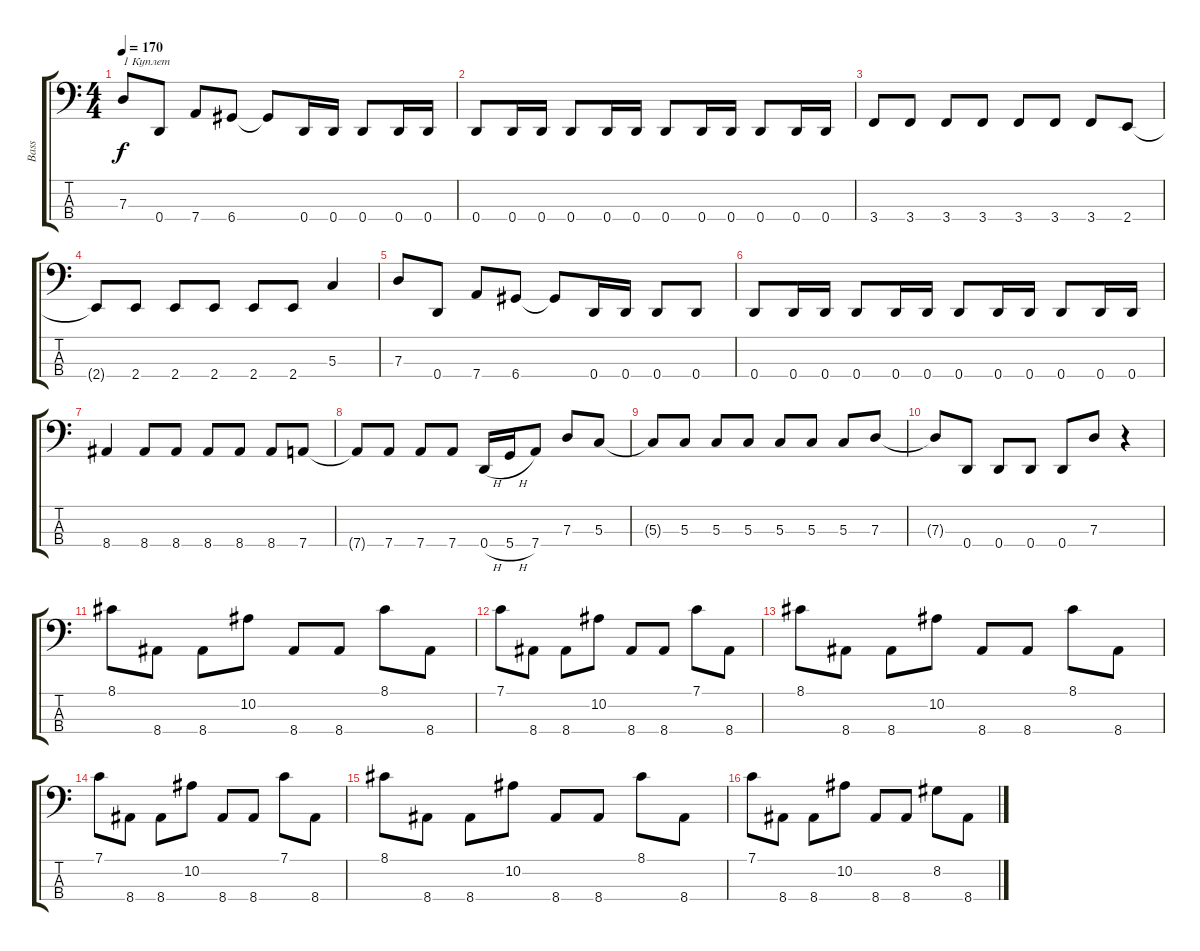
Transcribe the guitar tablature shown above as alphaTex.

\track ("Bass" "Bass") {instrument electricbassfinger}
\staff {score tabs}
\tuning (F2 C2 G1 D1) {hide}
\ts (4 4)
\tempo 170
\clef f4
\ks c
7.3.8{txt "1 Куплет" dy f} 0.4.8 7.4.8 6.4.8 6.4{t}.8 0.4.16 0.4.16 0.4.8 0.4.16 0.4.16 |
0.4.8 0.4.16 0.4.16 0.4.8 0.4.16 0.4.16 0.4.8 0.4.16 0.4.16 0.4.8 0.4.16 0.4.16 |
3.4.8 3.4.8 3.4.8 3.4.8 3.4.8 3.4.8 3.4.8 2.4.8 |
2.4{t}.8 2.4.8 2.4.8 2.4.8 2.4.8 2.4.8 5.3.4 |
7.3.8 0.4.8 7.4.8 6.4.8 6.4{t}.8 0.4.16 0.4.16 0.4.8 0.4.8 |
0.4.8 0.4.16 0.4.16 0.4.8 0.4.16 0.4.16 0.4.8 0.4.16 0.4.16 0.4.8 0.4.16 0.4.16 |
8.4.4 8.4.8 8.4.8 8.4.8 8.4.8 8.4.8 7.4.8 |
7.4{t}.8 7.4.8 7.4.8 7.4.8 0.4{h}.16 5.4{h}.16 7.4.8 7.3.8 5.3.8 |
5.3{t}.8 5.3.8 5.3.8 5.3.8 5.3.8 5.3.8 5.3.8 7.3.8 |
7.3{t}.8 0.4.8 0.4.8 0.4.8 0.4.8 7.3.8 r.4 |
8.1.8 8.4.8 8.4.8 10.2.8 8.4.8 8.4.8 8.1.8 8.4.8 |
7.1.8 8.4.8 8.4.8 10.2.8 8.4.8 8.4.8 7.1.8 8.4.8 |
8.1.8 8.4.8 8.4.8 10.2.8 8.4.8 8.4.8 8.1.8 8.4.8 |
7.1.8 8.4.8 8.4.8 10.2.8 8.4.8 8.4.8 7.1.8 8.4.8 |
8.1.8 8.4.8 8.4.8 10.2.8 8.4.8 8.4.8 8.1.8 8.4.8 |
7.1.8 8.4.8 8.4.8 10.2.8 8.4.8 8.4.8 8.2.8 8.4.8
